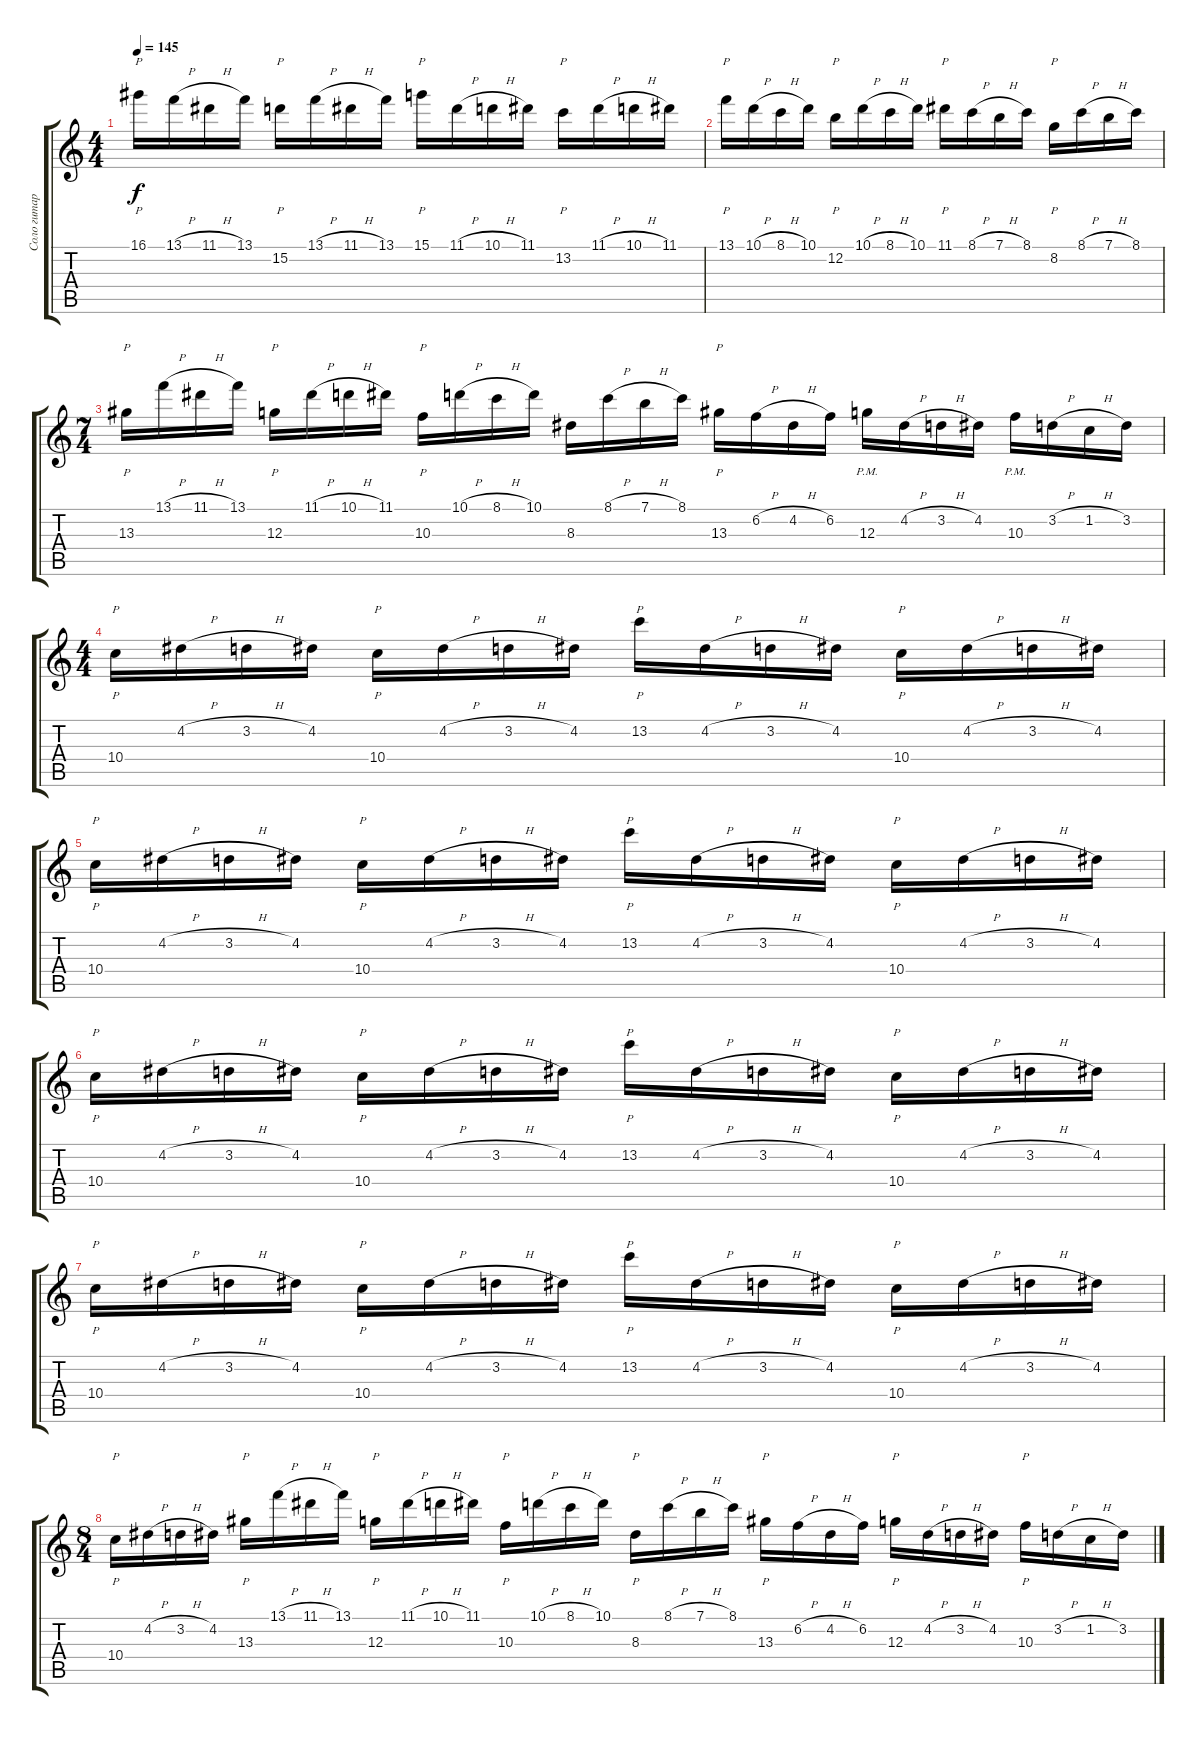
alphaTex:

\track ("Соло гитара" "Соло гитар") {instrument distortionguitar}
\staff {score tabs}
\tuning (E4 B3 G3 D3 A2 E2) {hide}
\ts (4 4)
\tempo 145
\clef g2
\ks c
16.1.16{p dy f} 13.1{h}.16 11.1{h}.16 13.1.16 15.2.16{p} 13.1{h}.16 11.1{h}.16 13.1.16 15.1.16{p} 11.1{h}.16 10.1{h}.16 11.1.16 13.2.16{p} 11.1{h}.16 10.1{h}.16 11.1.16 |
13.1.16{p} 10.1{h}.16 8.1{h}.16 10.1.16 12.2.16{p} 10.1{h}.16 8.1{h}.16 10.1.16 11.1.16{p} 8.1{h}.16 7.1{h}.16 8.1.16 8.2.16{p} 8.1{h}.16 7.1{h}.16 8.1.16 |
\ts (7 4)
13.3.16{p} 13.1{h}.16 11.1{h}.16 13.1.16 12.3.16{p} 11.1{h}.16 10.1{h}.16 11.1.16 10.3.16{p} 10.1{h}.16 8.1{h}.16 10.1.16 8.3.16 8.1{h}.16 7.1{h}.16 8.1.16 13.3.16{p} 6.2{h}.16 4.2{h}.16 6.2.16 12.3{pm}.16 4.2{h}.16 3.2{h}.16 4.2.16 10.3{pm}.16 3.2{h}.16 1.2{h}.16 3.2.16 |
\ts (4 4)
10.4.16{p} 4.2{h}.16 3.2{h}.16 4.2.16 10.4.16{p} 4.2{h}.16 3.2{h}.16 4.2.16 13.2.16{p} 4.2{h}.16 3.2{h}.16 4.2.16 10.4.16{p} 4.2{h}.16 3.2{h}.16 4.2.16 |
10.4.16{p} 4.2{h}.16 3.2{h}.16 4.2.16 10.4.16{p} 4.2{h}.16 3.2{h}.16 4.2.16 13.2.16{p} 4.2{h}.16 3.2{h}.16 4.2.16 10.4.16{p} 4.2{h}.16 3.2{h}.16 4.2.16 |
10.4.16{p} 4.2{h}.16 3.2{h}.16 4.2.16 10.4.16{p} 4.2{h}.16 3.2{h}.16 4.2.16 13.2.16{p} 4.2{h}.16 3.2{h}.16 4.2.16 10.4.16{p} 4.2{h}.16 3.2{h}.16 4.2.16 |
10.4.16{p} 4.2{h}.16 3.2{h}.16 4.2.16 10.4.16{p} 4.2{h}.16 3.2{h}.16 4.2.16 13.2.16{p} 4.2{h}.16 3.2{h}.16 4.2.16 10.4.16{p} 4.2{h}.16 3.2{h}.16 4.2.16 |
\ts (8 4)
10.4.16{p} 4.2{h}.16 3.2{h}.16 4.2.16 13.3.16{p} 13.1{h}.16 11.1{h}.16 13.1.16 12.3.16{p} 11.1{h}.16 10.1{h}.16 11.1.16 10.3.16{p} 10.1{h}.16 8.1{h}.16 10.1.16 8.3.16{p} 8.1{h}.16 7.1{h}.16 8.1.16 13.3.16{p} 6.2{h}.16 4.2{h}.16 6.2.16 12.3.16{p} 4.2{h}.16 3.2{h}.16 4.2.16 10.3.16{p} 3.2{h}.16 1.2{h}.16 3.2.16
